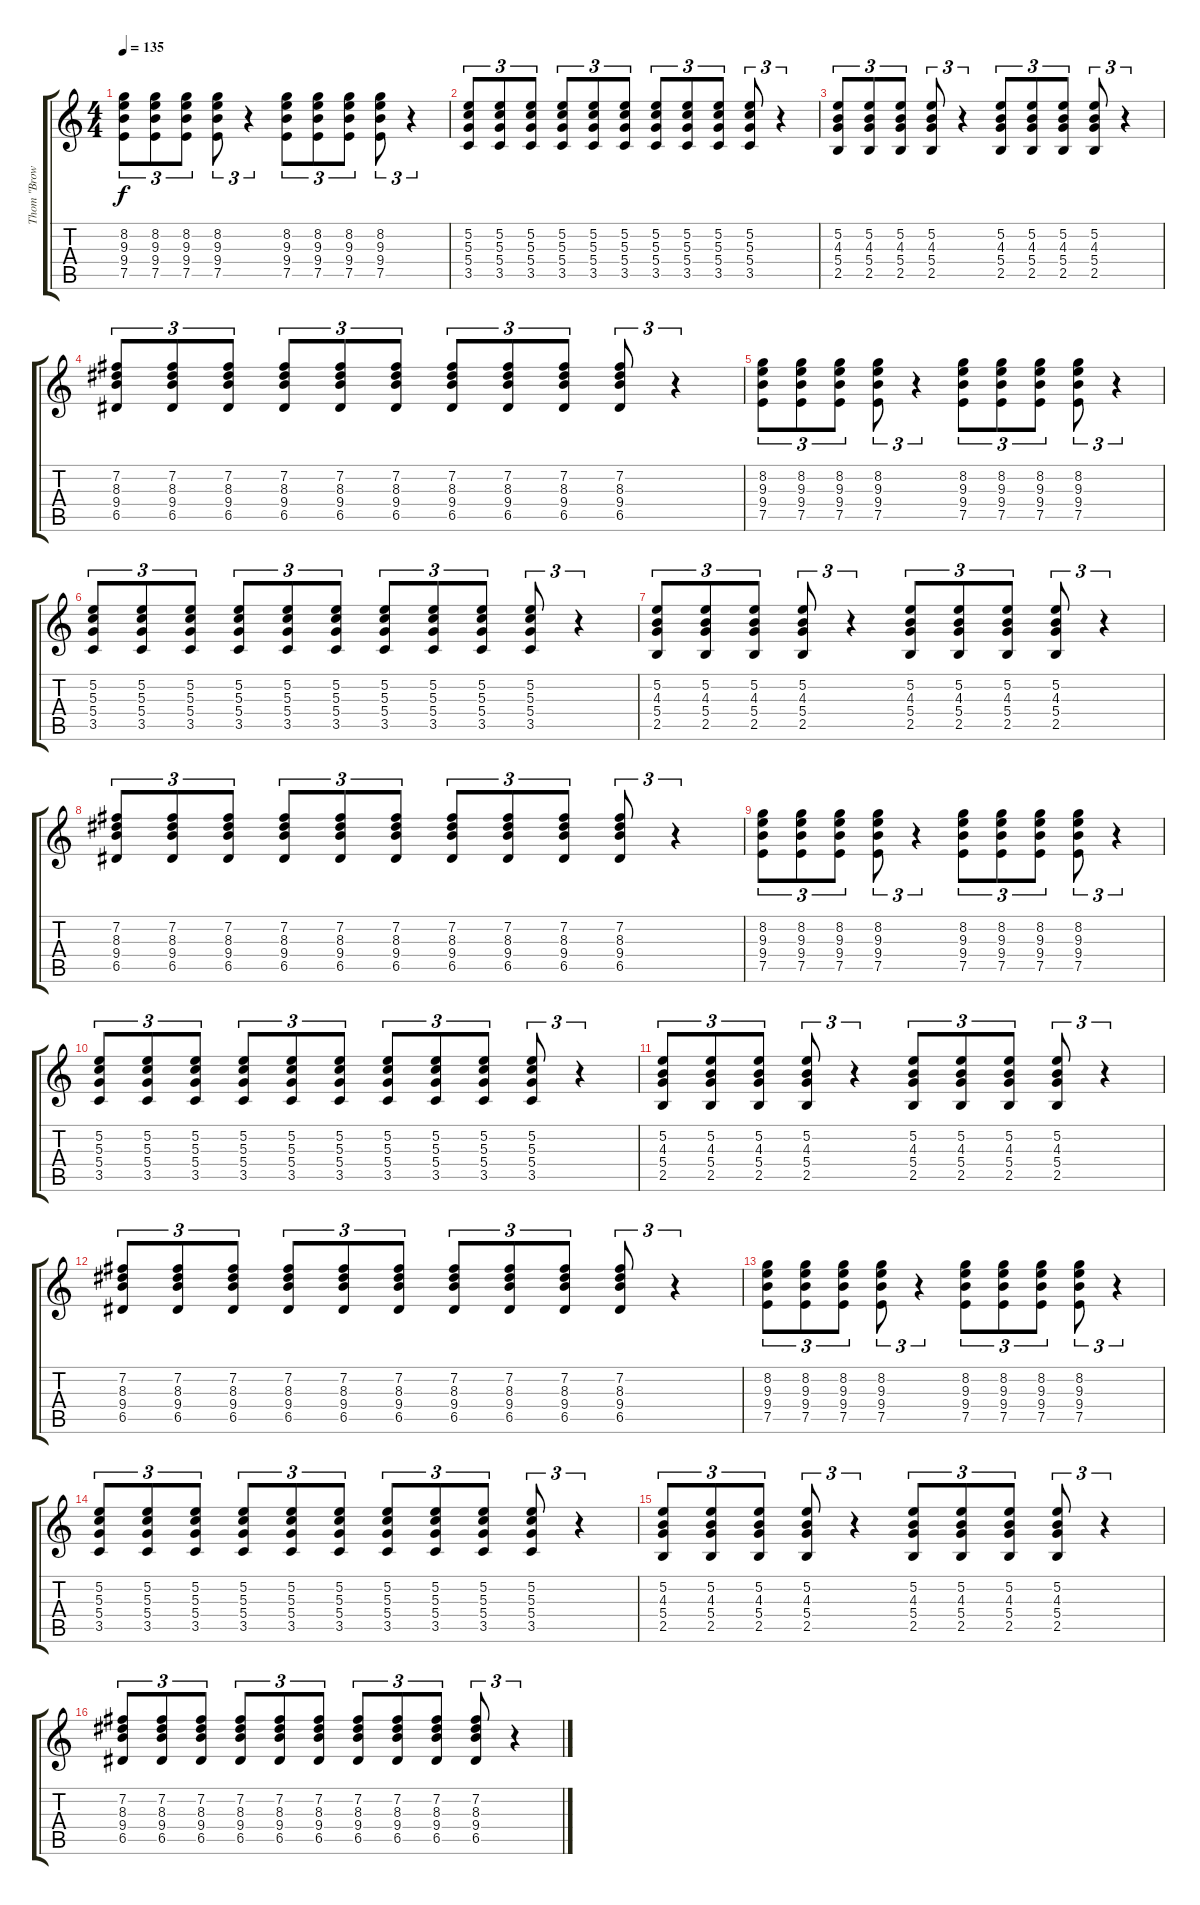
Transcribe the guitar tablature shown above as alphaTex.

\track ("Thom \"Brownsound\" Thacker" "Thom \"Brow") {instrument distortionguitar}
\staff {score tabs}
\tuning (E4 B3 G3 D3 A2 E2) {hide}
\ts (4 4)
\tempo 135
\clef g2
\ks c
(8.2 9.3 9.4 7.5).8{tu (3 2) dy f} (8.2 9.3 9.4 7.5).8{tu (3 2)} (8.2 9.3 9.4 7.5).8{tu (3 2)} (8.2 9.3 9.4 7.5).8{tu (3 2)} r.4{tu (3 2)} (8.2 9.3 9.4 7.5).8{tu (3 2)} (8.2 9.3 9.4 7.5).8{tu (3 2)} (8.2 9.3 9.4 7.5).8{tu (3 2)} (8.2 9.3 9.4 7.5).8{tu (3 2)} r.4{tu (3 2)} |
(5.2 5.3 5.4 3.5).8{tu (3 2)} (5.2 5.3 5.4 3.5).8{tu (3 2)} (5.2 5.3 5.4 3.5).8{tu (3 2)} (5.2 5.3 5.4 3.5).8{tu (3 2)} (5.2 5.3 5.4 3.5).8{tu (3 2)} (5.2 5.3 5.4 3.5).8{tu (3 2)} (5.2 5.3 5.4 3.5).8{tu (3 2)} (5.2 5.3 5.4 3.5).8{tu (3 2)} (5.2 5.3 5.4 3.5).8{tu (3 2)} (5.2 5.3 5.4 3.5).8{tu (3 2)} r.4{tu (3 2)} |
(5.2 4.3 5.4 2.5).8{tu (3 2)} (5.2 4.3 5.4 2.5).8{tu (3 2)} (5.2 4.3 5.4 2.5).8{tu (3 2)} (5.2 4.3 5.4 2.5).8{tu (3 2)} r.4{tu (3 2)} (5.2 4.3 5.4 2.5).8{tu (3 2)} (5.2 4.3 5.4 2.5).8{tu (3 2)} (5.2 4.3 5.4 2.5).8{tu (3 2)} (5.2 4.3 5.4 2.5).8{tu (3 2)} r.4{tu (3 2)} |
(7.2 8.3 9.4 6.5).8{tu (3 2)} (7.2 8.3 9.4 6.5).8{tu (3 2)} (7.2 8.3 9.4 6.5).8{tu (3 2)} (7.2 8.3 9.4 6.5).8{tu (3 2)} (7.2 8.3 9.4 6.5).8{tu (3 2)} (7.2 8.3 9.4 6.5).8{tu (3 2)} (7.2 8.3 9.4 6.5).8{tu (3 2)} (7.2 8.3 9.4 6.5).8{tu (3 2)} (7.2 8.3 9.4 6.5).8{tu (3 2)} (7.2 8.3 9.4 6.5).8{tu (3 2)} r.4{tu (3 2)} |
(8.2 9.3 9.4 7.5).8{tu (3 2)} (8.2 9.3 9.4 7.5).8{tu (3 2)} (8.2 9.3 9.4 7.5).8{tu (3 2)} (8.2 9.3 9.4 7.5).8{tu (3 2)} r.4{tu (3 2)} (8.2 9.3 9.4 7.5).8{tu (3 2)} (8.2 9.3 9.4 7.5).8{tu (3 2)} (8.2 9.3 9.4 7.5).8{tu (3 2)} (8.2 9.3 9.4 7.5).8{tu (3 2)} r.4{tu (3 2)} |
(5.2 5.3 5.4 3.5).8{tu (3 2)} (5.2 5.3 5.4 3.5).8{tu (3 2)} (5.2 5.3 5.4 3.5).8{tu (3 2)} (5.2 5.3 5.4 3.5).8{tu (3 2)} (5.2 5.3 5.4 3.5).8{tu (3 2)} (5.2 5.3 5.4 3.5).8{tu (3 2)} (5.2 5.3 5.4 3.5).8{tu (3 2)} (5.2 5.3 5.4 3.5).8{tu (3 2)} (5.2 5.3 5.4 3.5).8{tu (3 2)} (5.2 5.3 5.4 3.5).8{tu (3 2)} r.4{tu (3 2)} |
(5.2 4.3 5.4 2.5).8{tu (3 2)} (5.2 4.3 5.4 2.5).8{tu (3 2)} (5.2 4.3 5.4 2.5).8{tu (3 2)} (5.2 4.3 5.4 2.5).8{tu (3 2)} r.4{tu (3 2)} (5.2 4.3 5.4 2.5).8{tu (3 2)} (5.2 4.3 5.4 2.5).8{tu (3 2)} (5.2 4.3 5.4 2.5).8{tu (3 2)} (5.2 4.3 5.4 2.5).8{tu (3 2)} r.4{tu (3 2)} |
(7.2 8.3 9.4 6.5).8{tu (3 2)} (7.2 8.3 9.4 6.5).8{tu (3 2)} (7.2 8.3 9.4 6.5).8{tu (3 2)} (7.2 8.3 9.4 6.5).8{tu (3 2)} (7.2 8.3 9.4 6.5).8{tu (3 2)} (7.2 8.3 9.4 6.5).8{tu (3 2)} (7.2 8.3 9.4 6.5).8{tu (3 2)} (7.2 8.3 9.4 6.5).8{tu (3 2)} (7.2 8.3 9.4 6.5).8{tu (3 2)} (7.2 8.3 9.4 6.5).8{tu (3 2)} r.4{tu (3 2)} |
(8.2 9.3 9.4 7.5).8{tu (3 2)} (8.2 9.3 9.4 7.5).8{tu (3 2)} (8.2 9.3 9.4 7.5).8{tu (3 2)} (8.2 9.3 9.4 7.5).8{tu (3 2)} r.4{tu (3 2)} (8.2 9.3 9.4 7.5).8{tu (3 2)} (8.2 9.3 9.4 7.5).8{tu (3 2)} (8.2 9.3 9.4 7.5).8{tu (3 2)} (8.2 9.3 9.4 7.5).8{tu (3 2)} r.4{tu (3 2)} |
(5.2 5.3 5.4 3.5).8{tu (3 2)} (5.2 5.3 5.4 3.5).8{tu (3 2)} (5.2 5.3 5.4 3.5).8{tu (3 2)} (5.2 5.3 5.4 3.5).8{tu (3 2)} (5.2 5.3 5.4 3.5).8{tu (3 2)} (5.2 5.3 5.4 3.5).8{tu (3 2)} (5.2 5.3 5.4 3.5).8{tu (3 2)} (5.2 5.3 5.4 3.5).8{tu (3 2)} (5.2 5.3 5.4 3.5).8{tu (3 2)} (5.2 5.3 5.4 3.5).8{tu (3 2)} r.4{tu (3 2)} |
(5.2 4.3 5.4 2.5).8{tu (3 2)} (5.2 4.3 5.4 2.5).8{tu (3 2)} (5.2 4.3 5.4 2.5).8{tu (3 2)} (5.2 4.3 5.4 2.5).8{tu (3 2)} r.4{tu (3 2)} (5.2 4.3 5.4 2.5).8{tu (3 2)} (5.2 4.3 5.4 2.5).8{tu (3 2)} (5.2 4.3 5.4 2.5).8{tu (3 2)} (5.2 4.3 5.4 2.5).8{tu (3 2)} r.4{tu (3 2)} |
(7.2 8.3 9.4 6.5).8{tu (3 2)} (7.2 8.3 9.4 6.5).8{tu (3 2)} (7.2 8.3 9.4 6.5).8{tu (3 2)} (7.2 8.3 9.4 6.5).8{tu (3 2)} (7.2 8.3 9.4 6.5).8{tu (3 2)} (7.2 8.3 9.4 6.5).8{tu (3 2)} (7.2 8.3 9.4 6.5).8{tu (3 2)} (7.2 8.3 9.4 6.5).8{tu (3 2)} (7.2 8.3 9.4 6.5).8{tu (3 2)} (7.2 8.3 9.4 6.5).8{tu (3 2)} r.4{tu (3 2)} |
(8.2 9.3 9.4 7.5).8{tu (3 2)} (8.2 9.3 9.4 7.5).8{tu (3 2)} (8.2 9.3 9.4 7.5).8{tu (3 2)} (8.2 9.3 9.4 7.5).8{tu (3 2)} r.4{tu (3 2)} (8.2 9.3 9.4 7.5).8{tu (3 2)} (8.2 9.3 9.4 7.5).8{tu (3 2)} (8.2 9.3 9.4 7.5).8{tu (3 2)} (8.2 9.3 9.4 7.5).8{tu (3 2)} r.4{tu (3 2)} |
(5.2 5.3 5.4 3.5).8{tu (3 2)} (5.2 5.3 5.4 3.5).8{tu (3 2)} (5.2 5.3 5.4 3.5).8{tu (3 2)} (5.2 5.3 5.4 3.5).8{tu (3 2)} (5.2 5.3 5.4 3.5).8{tu (3 2)} (5.2 5.3 5.4 3.5).8{tu (3 2)} (5.2 5.3 5.4 3.5).8{tu (3 2)} (5.2 5.3 5.4 3.5).8{tu (3 2)} (5.2 5.3 5.4 3.5).8{tu (3 2)} (5.2 5.3 5.4 3.5).8{tu (3 2)} r.4{tu (3 2)} |
(5.2 4.3 5.4 2.5).8{tu (3 2)} (5.2 4.3 5.4 2.5).8{tu (3 2)} (5.2 4.3 5.4 2.5).8{tu (3 2)} (5.2 4.3 5.4 2.5).8{tu (3 2)} r.4{tu (3 2)} (5.2 4.3 5.4 2.5).8{tu (3 2)} (5.2 4.3 5.4 2.5).8{tu (3 2)} (5.2 4.3 5.4 2.5).8{tu (3 2)} (5.2 4.3 5.4 2.5).8{tu (3 2)} r.4{tu (3 2)} |
(7.2 8.3 9.4 6.5).8{tu (3 2)} (7.2 8.3 9.4 6.5).8{tu (3 2)} (7.2 8.3 9.4 6.5).8{tu (3 2)} (7.2 8.3 9.4 6.5).8{tu (3 2)} (7.2 8.3 9.4 6.5).8{tu (3 2)} (7.2 8.3 9.4 6.5).8{tu (3 2)} (7.2 8.3 9.4 6.5).8{tu (3 2)} (7.2 8.3 9.4 6.5).8{tu (3 2)} (7.2 8.3 9.4 6.5).8{tu (3 2)} (7.2 8.3 9.4 6.5).8{tu (3 2)} r.4{tu (3 2)}
